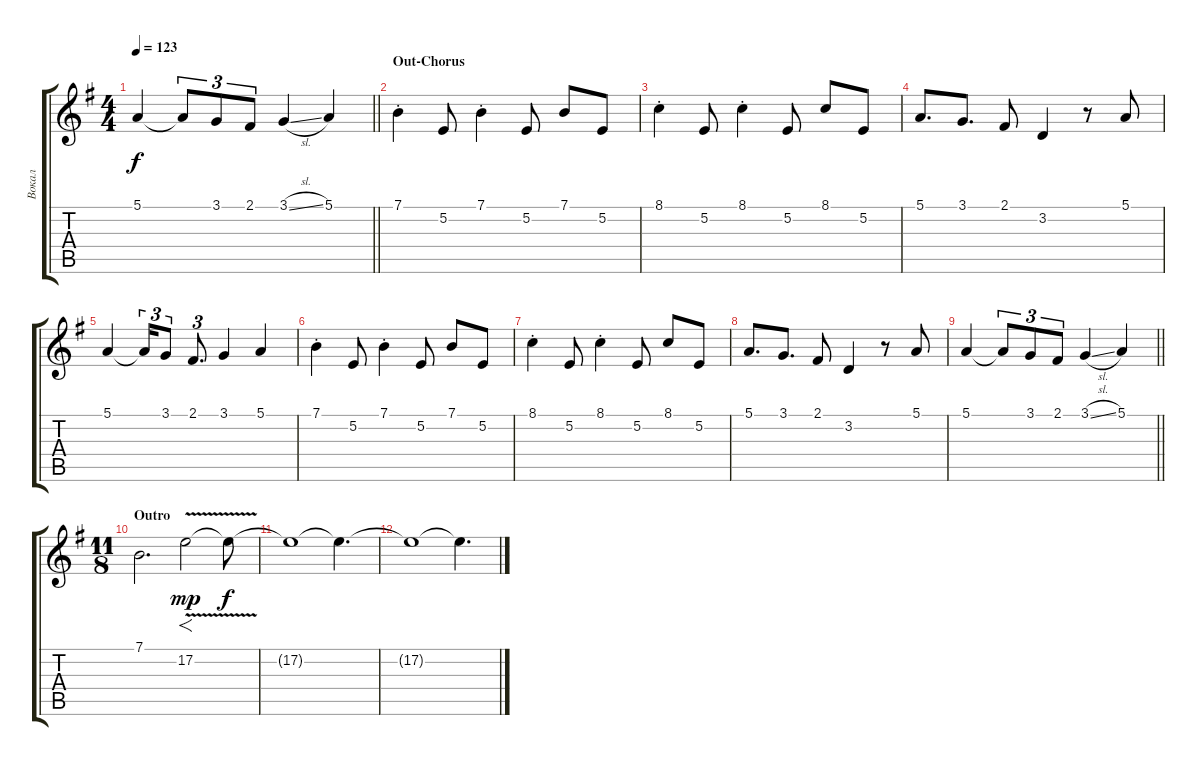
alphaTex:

\track ("Вокал" "Вокал") {instrument trumpet}
\staff {score tabs}
\tuning (E4 B3 G3 D3 A2 E2) {hide}
\ts (4 4)
\tempo 123
\clef g2
\barLineRight lightlight
\ks eminor
5.1.4{dy f} 5.1{t}.8{tu (3 2)} 3.1.8{tu (3 2)} 2.1.8{tu (3 2)} 3.1{sl}.4 5.1.4 |
\section ("" "Out-Chorus")
7.1{st}.4 5.2.8 7.1{st}.4 5.2.8 7.1.8 5.2.8 |
8.1{st}.4 5.2.8 8.1{st}.4 5.2.8 8.1.8 5.2.8 |
5.1.8{d} 3.1.8{d} 2.1.8 3.2.4 r.8 5.1.8 |
5.1.4 5.1{t}.16{tu (3 2)} 3.1.8{tu (3 2)} 2.1.8{d tu (3 2)} 3.1.4 5.1.4 |
7.1{st}.4 5.2.8 7.1{st}.4 5.2.8 7.1.8 5.2.8 |
8.1{st}.4 5.2.8 8.1{st}.4 5.2.8 8.1.8 5.2.8 |
5.1.8{d} 3.1.8{d} 2.1.8 3.2.4 r.8 5.1.8 |
\barLineRight lightlight
5.1.4 5.1{t}.8{tu (3 2)} 3.1.8{tu (3 2)} 2.1.8{tu (3 2)} 3.1{sl}.4 5.1.4 |
\ts (11 8)
\section ("" "Outro")
7.1.2{d} 17.2{v}.2{f dy mp} 17.2{t}.8{dy f} |
17.2{t}.1 17.2{t}.4{d} |
17.2{t}.1 17.2{t}.4{d}
